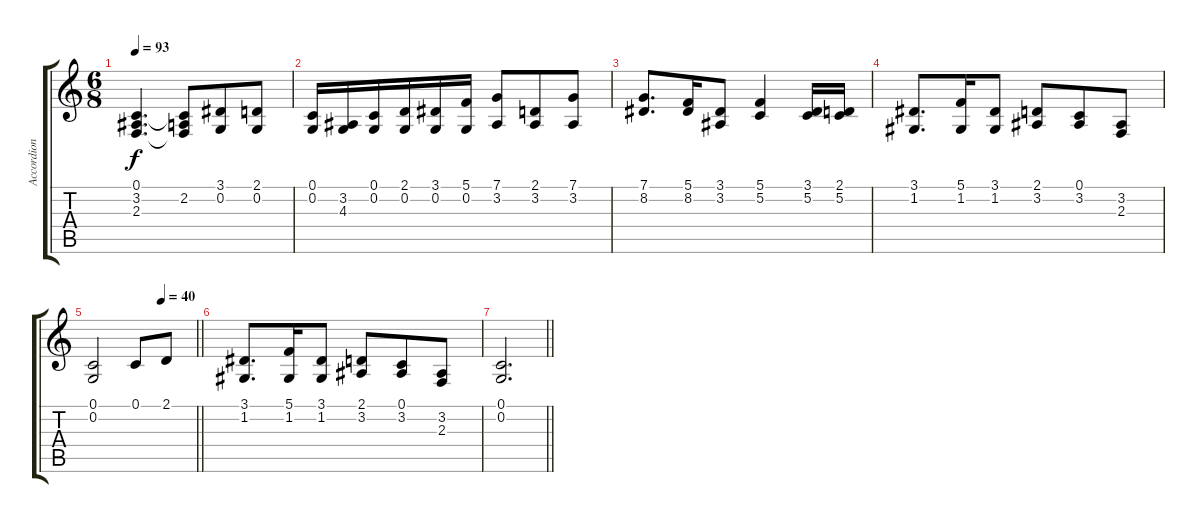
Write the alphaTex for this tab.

\track ("Accordion" "Accordion") {instrument accordion}
\staff {score tabs}
\tuning (C4 G3 Eb3 Bb2 F2 C2) {hide}
\ts (6 8)
\tempo 93
\clef g2
\ks c
(0.1 3.2 2.3).4{d dy f} (0.1{t} 2.2 2.3{t}).8 (3.1 0.2).8 (2.1 0.2).8 |
(0.1 0.2).16 (3.2 4.3).16 (0.1 0.2).16 (2.1 0.2).16 (3.1 0.2).16 (5.1 0.2).16 (7.1 3.2).8 (2.1 3.2).8 (7.1 3.2).8 |
(7.1 8.2).8{d} (5.1 8.2).16 (3.1 3.2).8 (5.1 5.2).4 (3.1 5.2).16 (2.1 5.2).16 |
(3.1 1.2).8{d} (5.1 1.2).16 (3.1 1.2).8 (2.1 3.2).8 (0.1 3.2).8 (3.2 2.3).8 |
\tempo (40 0.6666666666666666)
\barLineRight lightlight
(0.1 0.2).2 0.1.8 2.1.8 |
(3.1 1.2).8{d} (5.1 1.2).16 (3.1 1.2).8 (2.1 3.2).8 (0.1 3.2).8 (3.2 2.3).8 |
\barLineRight lightlight
(0.1 0.2).2{d}
